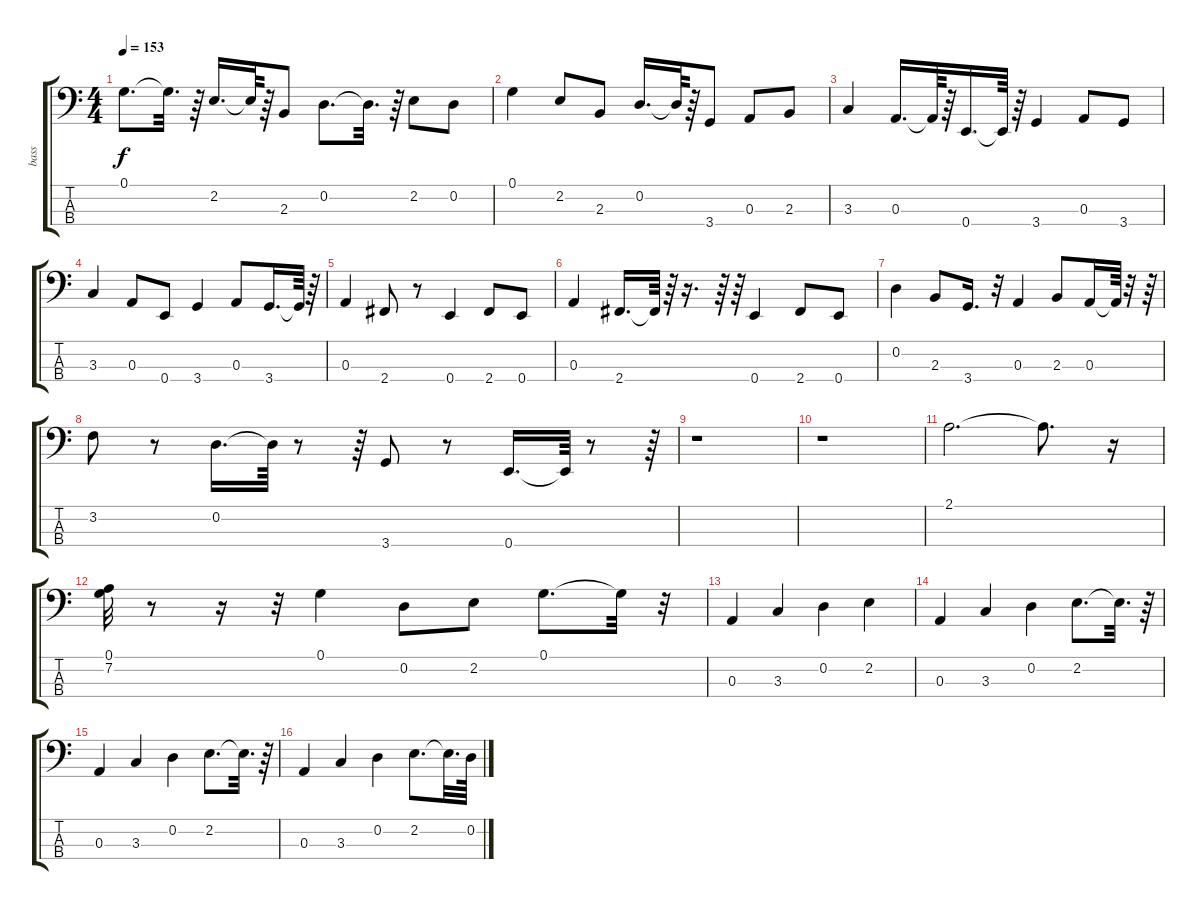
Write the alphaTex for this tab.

\track ("bass" "bass") {instrument electricbasspick}
\staff {score tabs}
\tuning (G2 D2 A1 E1) {hide}
\ts (4 4)
\tempo 153
\clef f4
\ks c
0.1.8{d dy f} 0.1{t}.32{d} r.64 2.2.16{d} 2.2{t}.64 r.64 2.3.8 0.2.8{d} 0.2{t}.32{d} r.64 2.2.8 0.2.8 |
0.1.4 2.2.8 2.3.8 0.2.16{d} 0.2{t}.64 r.64 3.4.8 0.3.8 2.3.8 |
3.3.4 0.3.16{d} 0.3{t}.64 r.64 0.4.16{d} 0.4{t}.64 r.64 3.4.4 0.3.8 3.4.8 |
3.3.4 0.3.8 0.4.8 3.4.4 0.3.8 3.4.16{d} 3.4{t}.64 r.64 |
0.3.4 2.4.8 r.8 0.4.4 2.4.8 0.4.8 |
0.3.4 2.4.16{d} 2.4{t}.64 r.64 r.16{d} r.64 r.64 0.4.4 2.4.8 0.4.8 |
0.2.4 2.3.8 3.4.16{d} r.32 0.3.4 2.3.8 0.3.16 0.3{t}.64 r.32 r.64 |
3.2.8 r.8 0.2.16{d} 0.2{t}.64 r.8 r.64 3.4.8 r.8 0.4.16{d} 0.4{t}.64 r.8 r.64 |
r.1 |
r.1 |
2.1.2{d} 2.1{t}.8{d} r.16 |
(0.1 7.2).32 r.8 r.16 r.32 0.1.4 0.2.8 2.2.8 0.1.8{d} 0.1{t}.32 r.32 |
0.3.4 3.3.4 0.2.4 2.2.4 |
0.3.4 3.3.4 0.2.4 2.2.8{d} 2.2{t}.32{d} r.64 |
0.3.4 3.3.4 0.2.4 2.2.8{d} 2.2{t}.32{d} r.64 |
0.3.4 3.3.4 0.2.4 2.2.8{d} 2.2{t}.32{d} 0.2.64
